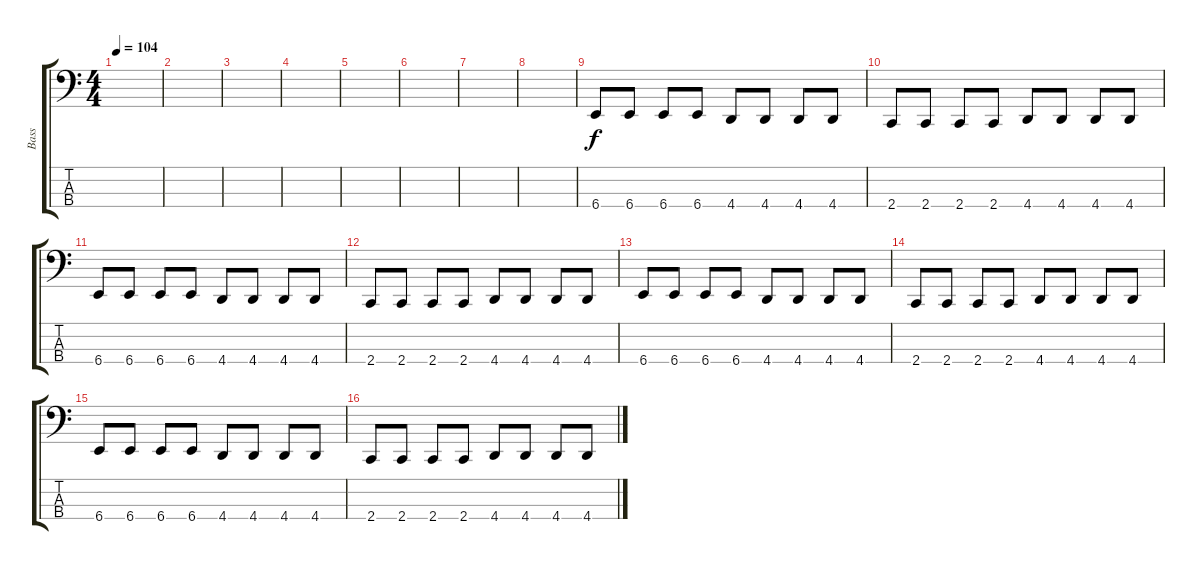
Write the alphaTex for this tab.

\track ("Bass" "Bass") {instrument electricbasspick}
\staff {score tabs}
\tuning (D2 Bb1 F1 Bb0) {hide}
\ts (4 4)
\tempo 104
\clef f4
\ks c
|
|
|
|
|
|
|
|
6.4.8 6.4.8 6.4.8 6.4.8 4.4.8 4.4.8 4.4.8 4.4.8 |
2.4.8 2.4.8 2.4.8 2.4.8 4.4.8 4.4.8 4.4.8 4.4.8 |
6.4.8 6.4.8 6.4.8 6.4.8 4.4.8 4.4.8 4.4.8 4.4.8 |
2.4.8 2.4.8 2.4.8 2.4.8 4.4.8 4.4.8 4.4.8 4.4.8 |
6.4.8 6.4.8 6.4.8 6.4.8 4.4.8 4.4.8 4.4.8 4.4.8 |
2.4.8 2.4.8 2.4.8 2.4.8 4.4.8 4.4.8 4.4.8 4.4.8 |
6.4.8 6.4.8 6.4.8 6.4.8 4.4.8 4.4.8 4.4.8 4.4.8 |
2.4.8 2.4.8 2.4.8 2.4.8 4.4.8 4.4.8 4.4.8 4.4.8
